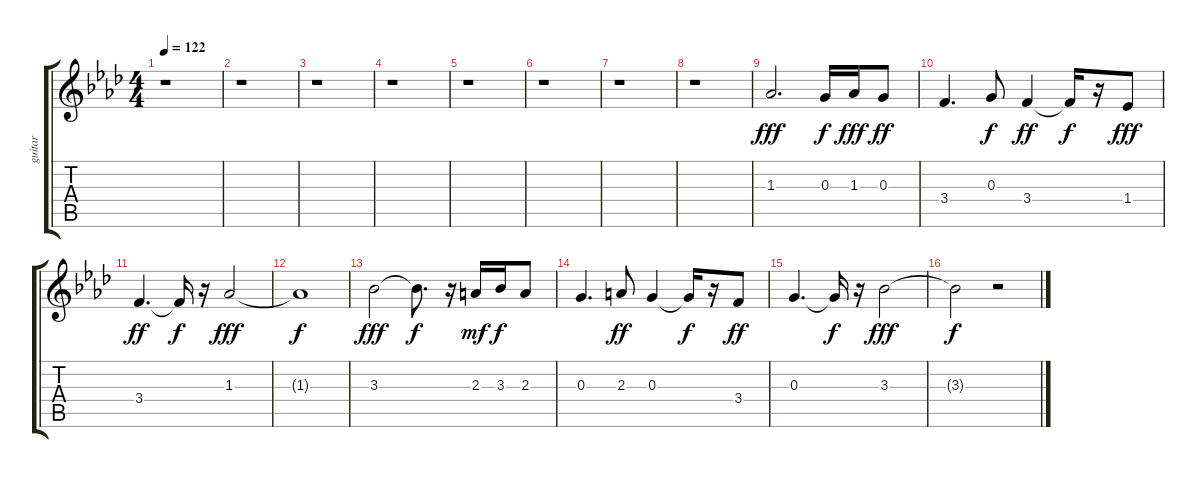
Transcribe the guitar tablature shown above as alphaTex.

\track ("guitar" "guitar") {instrument acousticguitarnylon}
\staff {score tabs}
\tuning (E4 B3 G3 D3 A2 E2) {hide}
\ts (4 4)
\tempo 122
\clef g2
\ks fminor
r.1{dy fff} |
r.1 |
r.1 |
r.1 |
r.1 |
r.1 |
r.1 |
r.1 |
1.3.2{d} 0.3.16{dy f} 1.3.16{dy fff} 0.3.8{dy ff} |
3.4.4{d} 0.3.8{dy f} 3.4.4{dy ff} 3.4{t}.16{dy f} r.16 1.4.8{dy fff} |
3.4.4{d dy ff} 3.4{t}.16{dy f} r.16 1.3.2{dy fff} |
1.3{t}.1{dy f} |
3.3.2{dy fff} 3.3{t}.8{d dy f} r.16 2.3.16{dy mf} 3.3.16{dy f} 2.3.8 |
0.3.4{d} 2.3.8{dy ff} 0.3.4 0.3{t}.16{dy f} r.16 3.4.8{dy ff} |
0.3.4{d} 0.3{t}.16{dy f} r.16 3.3.2{dy fff} |
3.3{t}.2{dy f} r.2
